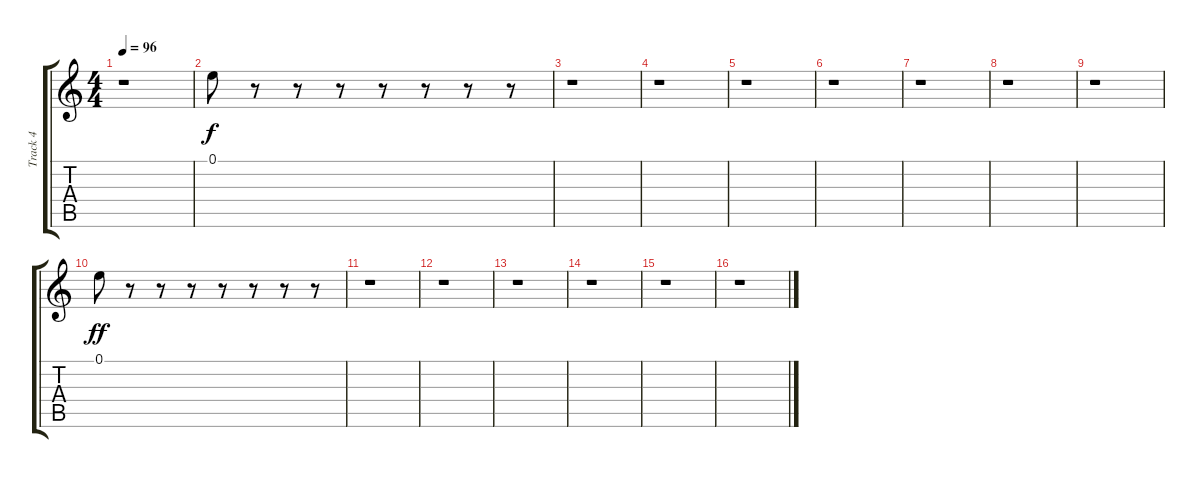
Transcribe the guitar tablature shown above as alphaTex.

\track ("Track 4" "Track 4") {instrument acousticguitarsteel}
\staff {score tabs}
\tuning (E4 B3 G3 D3 A2 E2) {hide}
\ts (4 4)
\tempo 96
\clef g2
\ks c
r.1{dy ff} |
0.1.8{dy f} r.8 r.8 r.8 r.8 r.8 r.8 r.8 |
r.1 |
r.1 |
r.1 |
r.1 |
r.1 |
r.1 |
r.1 |
0.1.8{dy ff} r.8 r.8 r.8 r.8 r.8 r.8 r.8 |
r.1 |
r.1 |
r.1 |
r.1 |
r.1 |
r.1
